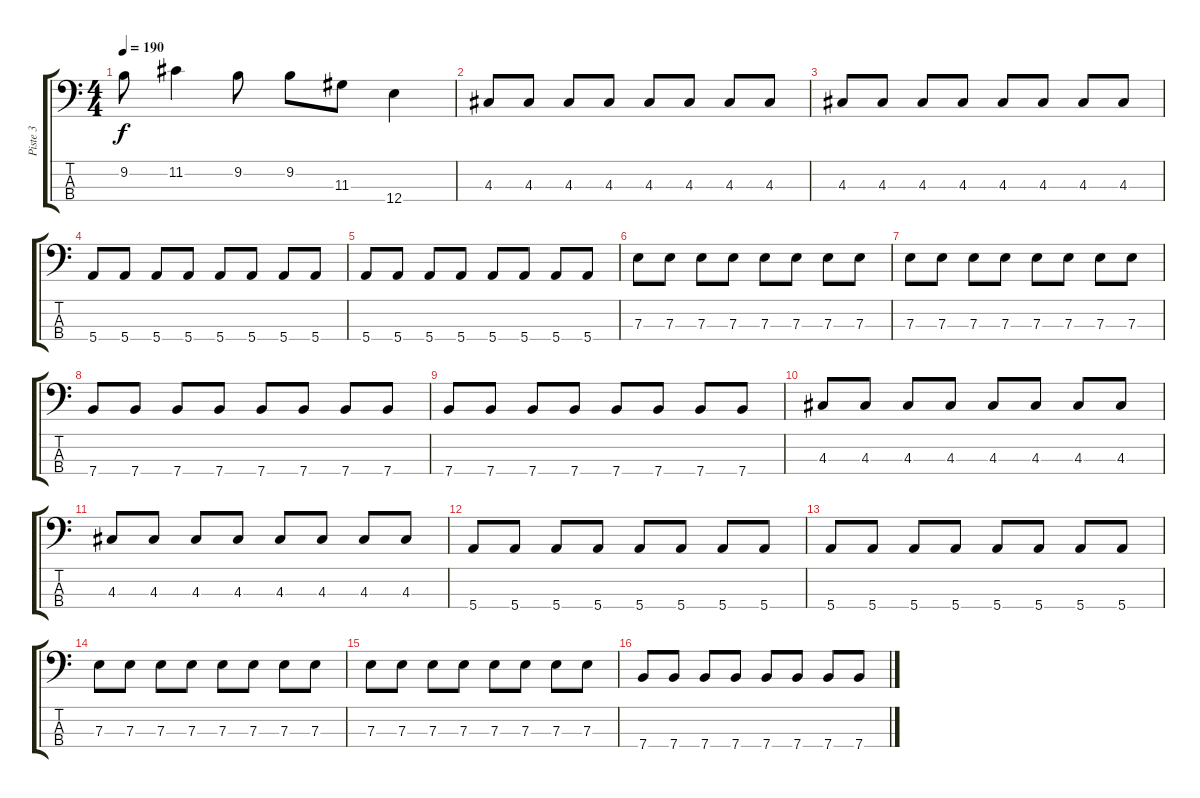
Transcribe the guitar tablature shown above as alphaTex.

\track ("Piste 3" "Piste 3") {instrument electricbassfinger}
\staff {score tabs}
\tuning (G2 D2 A1 E1) {hide}
\ts (4 4)
\tempo 190
\clef f4
\ks c
9.2.8{dy f} 11.2.4 9.2.8 9.2.8 11.3.8 12.4.4 |
4.3.8 4.3.8 4.3.8 4.3.8 4.3.8 4.3.8 4.3.8 4.3.8 |
4.3.8 4.3.8 4.3.8 4.3.8 4.3.8 4.3.8 4.3.8 4.3.8 |
5.4.8 5.4.8 5.4.8 5.4.8 5.4.8 5.4.8 5.4.8 5.4.8 |
5.4.8 5.4.8 5.4.8 5.4.8 5.4.8 5.4.8 5.4.8 5.4.8 |
7.3.8 7.3.8 7.3.8 7.3.8 7.3.8 7.3.8 7.3.8 7.3.8 |
7.3.8 7.3.8 7.3.8 7.3.8 7.3.8 7.3.8 7.3.8 7.3.8 |
7.4.8 7.4.8 7.4.8 7.4.8 7.4.8 7.4.8 7.4.8 7.4.8 |
7.4.8 7.4.8 7.4.8 7.4.8 7.4.8 7.4.8 7.4.8 7.4.8 |
4.3.8 4.3.8 4.3.8 4.3.8 4.3.8 4.3.8 4.3.8 4.3.8 |
4.3.8 4.3.8 4.3.8 4.3.8 4.3.8 4.3.8 4.3.8 4.3.8 |
5.4.8 5.4.8 5.4.8 5.4.8 5.4.8 5.4.8 5.4.8 5.4.8 |
5.4.8 5.4.8 5.4.8 5.4.8 5.4.8 5.4.8 5.4.8 5.4.8 |
7.3.8 7.3.8 7.3.8 7.3.8 7.3.8 7.3.8 7.3.8 7.3.8 |
7.3.8 7.3.8 7.3.8 7.3.8 7.3.8 7.3.8 7.3.8 7.3.8 |
7.4.8 7.4.8 7.4.8 7.4.8 7.4.8 7.4.8 7.4.8 7.4.8
